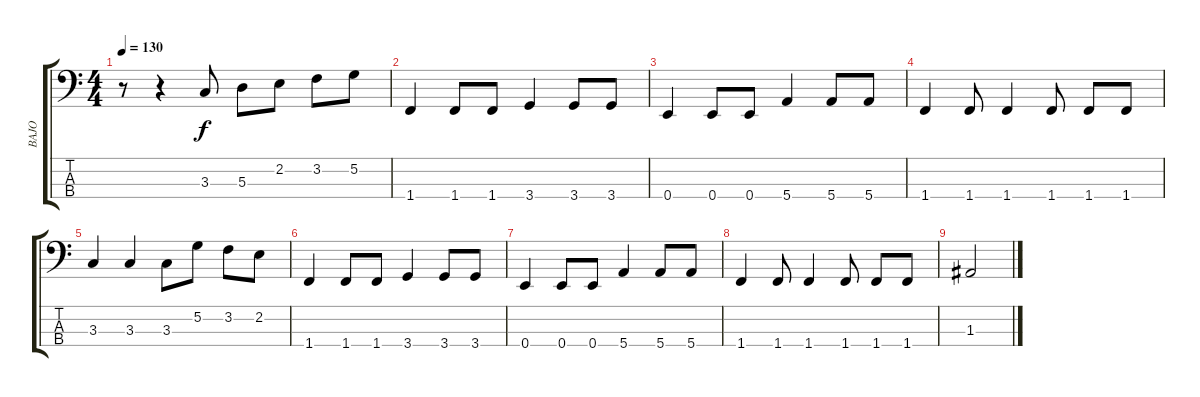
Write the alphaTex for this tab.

\track ("BAJO" "BAJO") {mute instrument electricbassfinger}
\staff {score tabs}
\tuning (G2 D2 A1 E1) {hide}
\ts (4 4)
\tempo 130
\clef f4
\ks c
r.8{dy f} r.4 3.3.8 5.3.8 2.2.8 3.2.8 5.2.8 |
1.4.4 1.4.8 1.4.8 3.4.4 3.4.8 3.4.8 |
0.4.4 0.4.8 0.4.8 5.4.4 5.4.8 5.4.8 |
1.4.4 1.4.8 1.4.4 1.4.8 1.4.8 1.4.8 |
3.3.4 3.3.4 3.3.8 5.2.8 3.2.8 2.2.8 |
1.4.4 1.4.8 1.4.8 3.4.4 3.4.8 3.4.8 |
0.4.4 0.4.8 0.4.8 5.4.4 5.4.8 5.4.8 |
1.4.4 1.4.8 1.4.4 1.4.8 1.4.8 1.4.8 |
1.3.2
